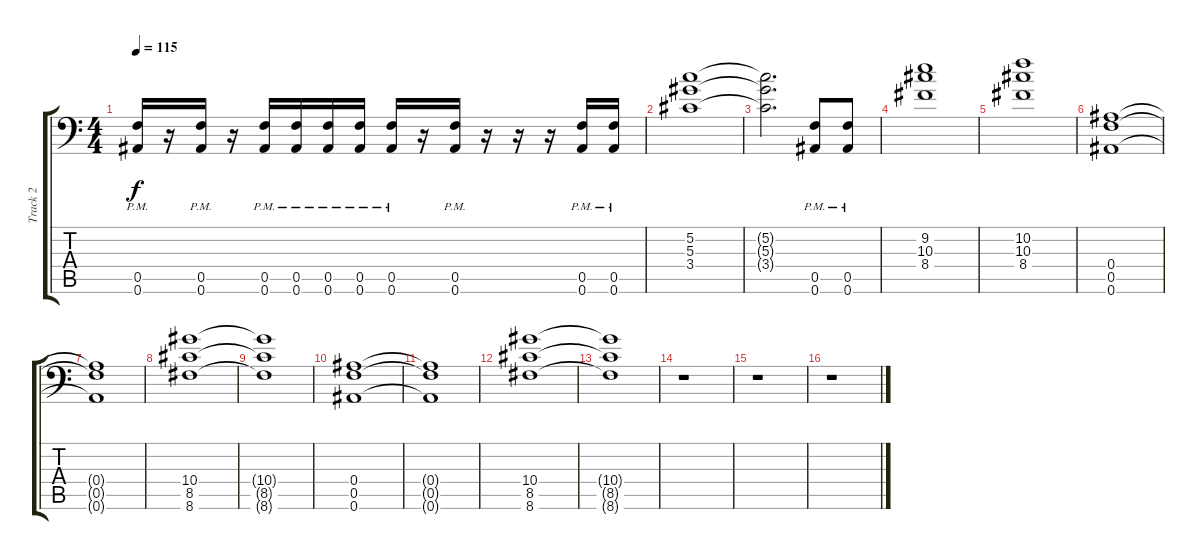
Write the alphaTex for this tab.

\track ("Track 2" "Track 2") {instrument distortionguitar}
\staff {score tabs}
\tuning (C4 G3 Eb3 Bb2 F2 Bb1) {hide}
\ts (4 4)
\tempo 115
\clef f4
\ks c
(0.5{pm} 0.6{pm}).16{dy f} r.16 (0.5{pm} 0.6{pm}).16 r.16 (0.5{pm} 0.6{pm}).16 (0.5{pm} 0.6{pm}).16 (0.5{pm} 0.6{pm}).16 (0.5{pm} 0.6{pm}).16 (0.5{pm} 0.6{pm}).16 r.16 (0.5{pm} 0.6{pm}).16 r.16 r.16 r.16 (0.5{pm} 0.6{pm}).16 (0.5{pm} 0.6{pm}).16 |
(5.2 5.3 3.4).1 |
(5.2{t} 5.3{t} 3.4{t}).2{d} (0.5{pm} 0.6{pm}).8 (0.5{pm} 0.6{pm}).8 |
(9.2 10.3 8.4).1 |
(10.2 10.3 8.4).1 |
(0.4 0.5 0.6).1 |
(0.4{t} 0.5{t} 0.6{t}).1 |
(10.4 8.5 8.6).1 |
(10.4{t} 8.5{t} 8.6{t}).1 |
(0.4 0.5 0.6).1 |
(0.4{t} 0.5{t} 0.6{t}).1 |
(10.4 8.5 8.6).1 |
(10.4{t} 8.5{t} 8.6{t}).1 |
r.1 |
r.1 |
r.1
